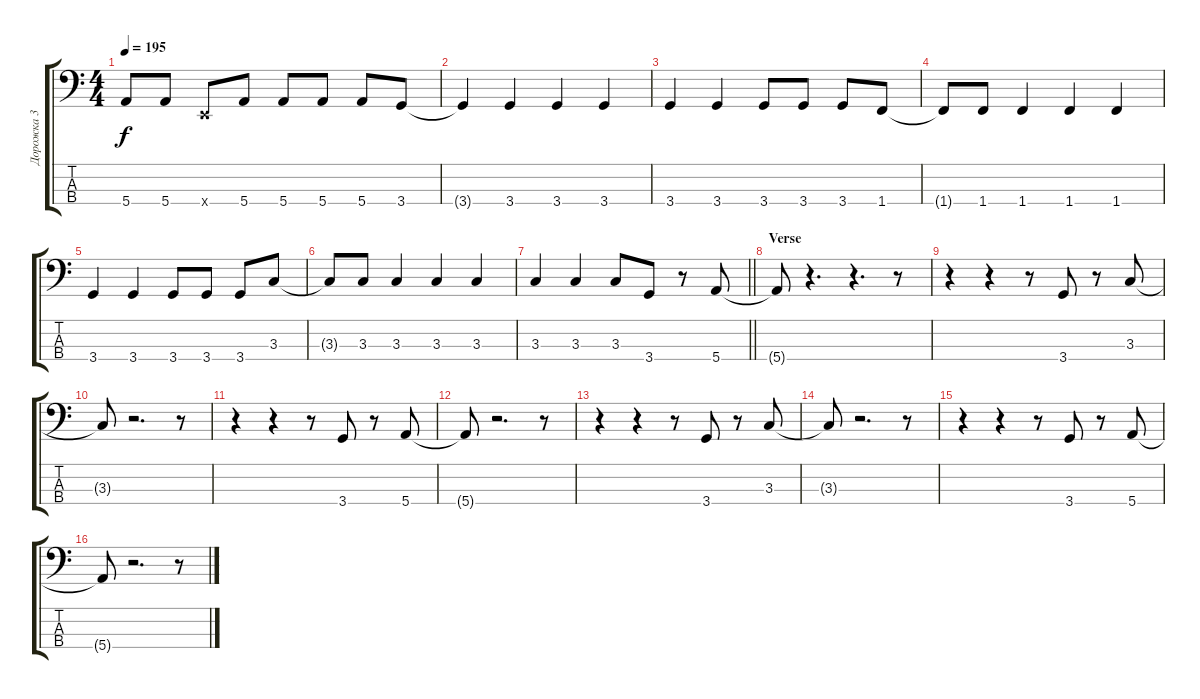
\track ("Дорожка 3" "Дорожка 3") {instrument electricbassfinger}
\staff {score tabs}
\tuning (G2 D2 A1 E1) {hide}
\ts (4 4)
\tempo 195
\clef f4
\ks c
5.4.8{dy f} 5.4.8 0.4{x}.8 5.4.8 5.4.8 5.4.8 5.4.8 3.4.8 |
3.4{t}.4 3.4.4 3.4.4 3.4.4 |
3.4.4 3.4.4 3.4.8 3.4.8 3.4.8 1.4.8 |
1.4{t}.8 1.4.8 1.4.4 1.4.4 1.4.4 |
3.4.4 3.4.4 3.4.8 3.4.8 3.4.8 3.3.8 |
3.3{t}.8 3.3.8 3.3.4 3.3.4 3.3.4 |
\barLineRight lightlight
3.3.4 3.3.4 3.3.8 3.4.8 r.8 5.4.8 |
\section ("" "Verse")
5.4{t}.8 r.4{d} r.4{d} r.8 |
r.4 r.4 r.8 3.4.8 r.8 3.3.8 |
3.3{t}.8 r.2{d} r.8 |
r.4 r.4 r.8 3.4.8 r.8 5.4.8 |
5.4{t}.8 r.2{d} r.8 |
r.4 r.4 r.8 3.4.8 r.8 3.3.8 |
3.3{t}.8 r.2{d} r.8 |
r.4 r.4 r.8 3.4.8 r.8 5.4.8 |
5.4{t}.8 r.2{d} r.8
